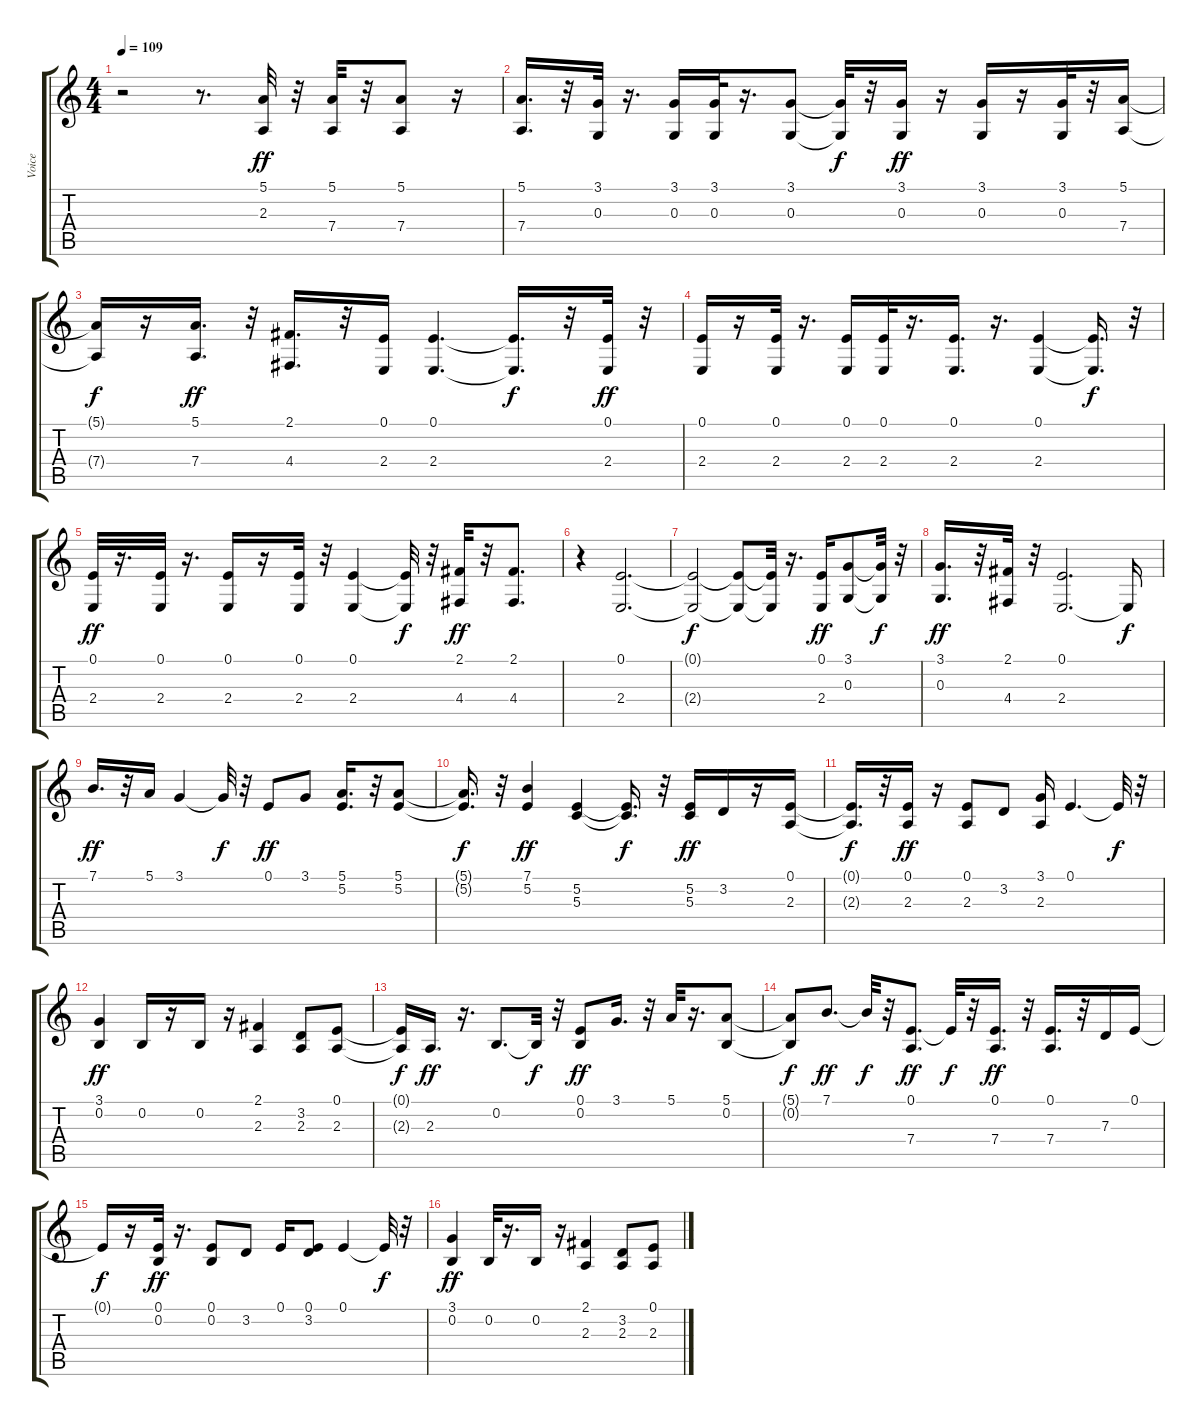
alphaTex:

\track ("Voice" "Voice") {instrument tenorsax}
\staff {score tabs}
\tuning (E4 B3 G3 D3 A2 E2) {hide}
\ts (4 4)
\tempo 109
\clef g2
\ks c
r.2{dy f} r.8{d} (5.1 2.3).32{dy ff} r.32 (5.1 7.4).32 r.32 (5.1 7.4).8 r.16 |
(5.1 7.4).16{d} r.32 (3.1 0.3).32 r.16{d} (3.1 0.3).16 (3.1 0.3).32 r.16{d} (3.1 0.3).8 (3.1{t} 0.3{t}).32{dy f} r.32 (3.1 0.3).16{dy ff} r.16 (3.1 0.3).16 r.16 (3.1 0.3).32 r.32 (5.1 7.4).16 |
(5.1{t} 7.4{t}).16{dy f} r.16 (5.1 7.4).16{d dy ff} r.32 (2.1 4.4).16{d} r.32 (0.1 2.4).16 (0.1 2.4).4{d} (0.1{t} 2.4{t}).16{d dy f} r.32 (0.1 2.4).32{dy ff} r.32 |
(0.1 2.4).16 r.16 (0.1 2.4).32 r.16{d} (0.1 2.4).16 (0.1 2.4).32 r.16{d} (0.1 2.4).16{d} r.16{d} (0.1 2.4).4 (0.1{t} 2.4{t}).16{d dy f} r.32 |
(0.1 2.4).32{dy ff} r.16{d} (0.1 2.4).32 r.16{d} (0.1 2.4).16 r.16 (0.1 2.4).32 r.32 (0.1 2.4).4 (0.1{t} 2.4{t}).32{dy f} r.32 (2.1 4.4).32{dy ff} r.32 (2.1 4.4).8{d} |
r.4 (0.1 2.4).2{d} |
(0.1{t} 2.4{t}).2{dy f} (0.1{t} 2.4{t}).8 (0.1{t} 2.4{t}).32 r.16{d} (0.1 2.4).16{dy ff} (3.1 0.3).8 (3.1{t} 0.3{t}).32{dy f} r.32 |
(3.1 0.3).16{d dy ff} r.32 (2.1 4.4).32 r.32 (0.1 2.4).2{d} 2.4{t}.16{dy f} |
7.1.16{d dy ff} r.32 5.1.16 3.1.4 3.1{t}.32{dy f} r.32 0.1.8{dy ff} 3.1.8 (5.1 5.2).16{d} r.32 (5.1 5.2).8 |
(5.1{t} 5.2{t}).16{d dy f} r.32 (7.1 5.2).4{dy ff} (5.2 5.3).4 (5.2{t} 5.3{t}).16{d dy f} r.32 (5.2 5.3).16{dy ff} 3.2.16 r.16 (0.1 2.3).16 |
(0.1{t} 2.3{t}).16{d dy f} r.32 (0.1 2.3).16{dy ff} r.16 (0.1 2.3).8 3.2.8 (3.1 2.3).16 0.1.4{d} 0.1{t}.32{dy f} r.32 |
(3.1 0.2).4{dy ff} 0.2.16 r.16 0.2.16 r.16 (2.1 2.3).4 (3.2 2.3).8 (0.1 2.3).8 |
(0.1{t} 2.3{t}).16{dy f} 2.3.16{d dy ff} r.16{d} 0.2.8{d} 0.2{t}.32{dy f} r.32 (0.1 0.2).8{dy ff} 3.1.16{d} r.32 5.1.32 r.16{d} (5.1 0.2).8 |
(5.1{t} 0.2{t}).8{dy f} 7.1.8{d dy ff} 7.1{t}.32{dy f} r.32 (0.1 7.4).8{d dy ff} 0.1{t}.32{dy f} r.32 (0.1 7.4).16{d dy ff} r.32 (0.1 7.4).16{d} r.32 7.3.16 0.1.16 |
0.1{t}.16{dy f} r.16 (0.1 0.2).32{dy ff} r.16{d} (0.1 0.2).8 3.2.8 0.1.16 (0.1 3.2).8 0.1.4 0.1{t}.32{dy f} r.32 |
(3.1 0.2).4{dy ff} 0.2.32 r.16{d} 0.2.16 r.16 (2.1 2.3).4 (3.2 2.3).8 (0.1 2.3).8
